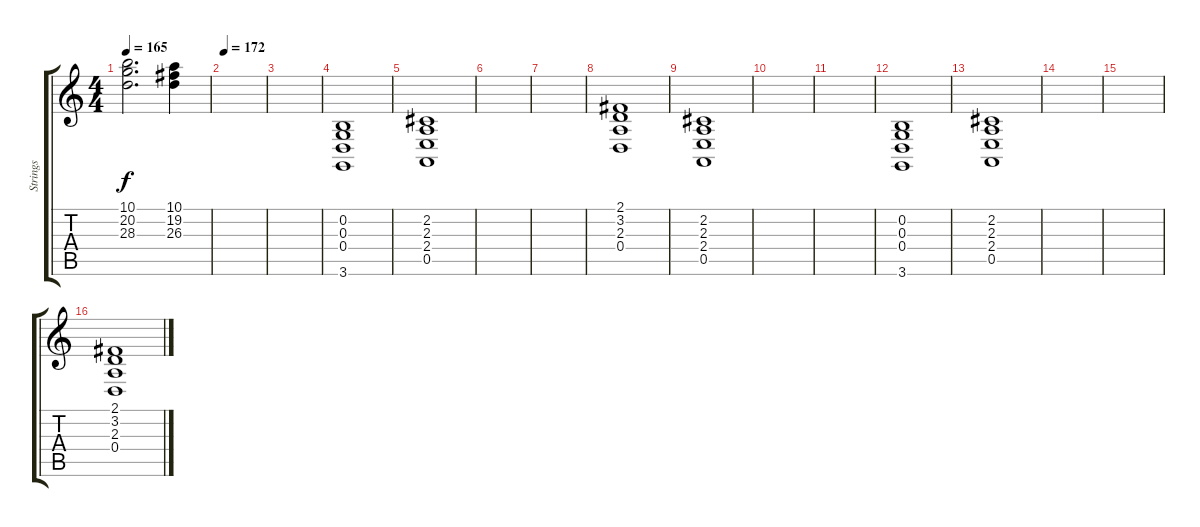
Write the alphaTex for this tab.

\track ("Strings" "Strings") {instrument stringensemble1}
\staff {score tabs}
\tuning (E4 B3 G3 D3 A2 E2) {hide}
\ts (4 4)
\tempo 165
\clef g2
\ks c
(10.1 20.2 28.3).2{d dy f} (10.1 19.2 26.3).4 |
\tempo 172
|
|
(0.2 0.3 0.4 3.6).1{volume 12} |
(2.2 2.3 2.4 0.5).1 |
|
|
(2.1 3.2 2.3 0.4).1 |
(2.2 2.3 2.4 0.5).1 |
|
|
(0.2 0.3 0.4 3.6).1 |
(2.2 2.3 2.4 0.5).1 |
|
|
(2.1 3.2 2.3 0.4).1
